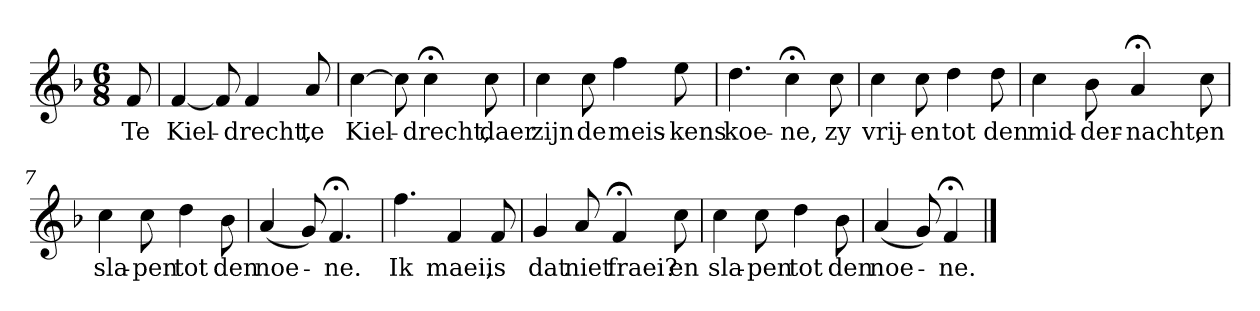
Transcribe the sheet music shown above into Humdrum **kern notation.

**kern	**text
*part1	*part1
*staff1	*staff1
*k[b-]	*
*F:	*
*M6/8	*
*MM120	*
=	=
8f	Te
=1	=1
[4f	Kiel-
8f]	.
4f	-drecht,
8a	te
=2	=2
[4cc	Kiel-
8cc]	.
4cc;<	-drecht,
8cc	daer
=3	=3
4cc	zijn
8cc	de
4ff	meis-
8ee	-kens
=4	=4
4.dd	koe-
4cc;<	-ne,
8cc	zy
=5	=5
4cc	vrij-
8cc	-en
4dd	tot
8dd	den
=6	=6
4cc	mid-
8b-	-der-
4a;<	-nacht,
8cc	en
=7	=7
4cc	sla-
8cc	-pen
4dd	tot
8b-	den
=8	=8
(4a	noe-
8g)	.
4.f;<	-ne.
=9	=9
4.ff	Ik
4f	maei,
8f	is
=10	=10
4g	dat
8a	niet
4f;<	fraei?
8cc	en
=11	=11
4cc	sla-
8cc	-pen
4dd	tot
8b-	den
=12	=12
(4a	noe-
8g)	.
4f;<	-ne.
==	==
*-	*-
